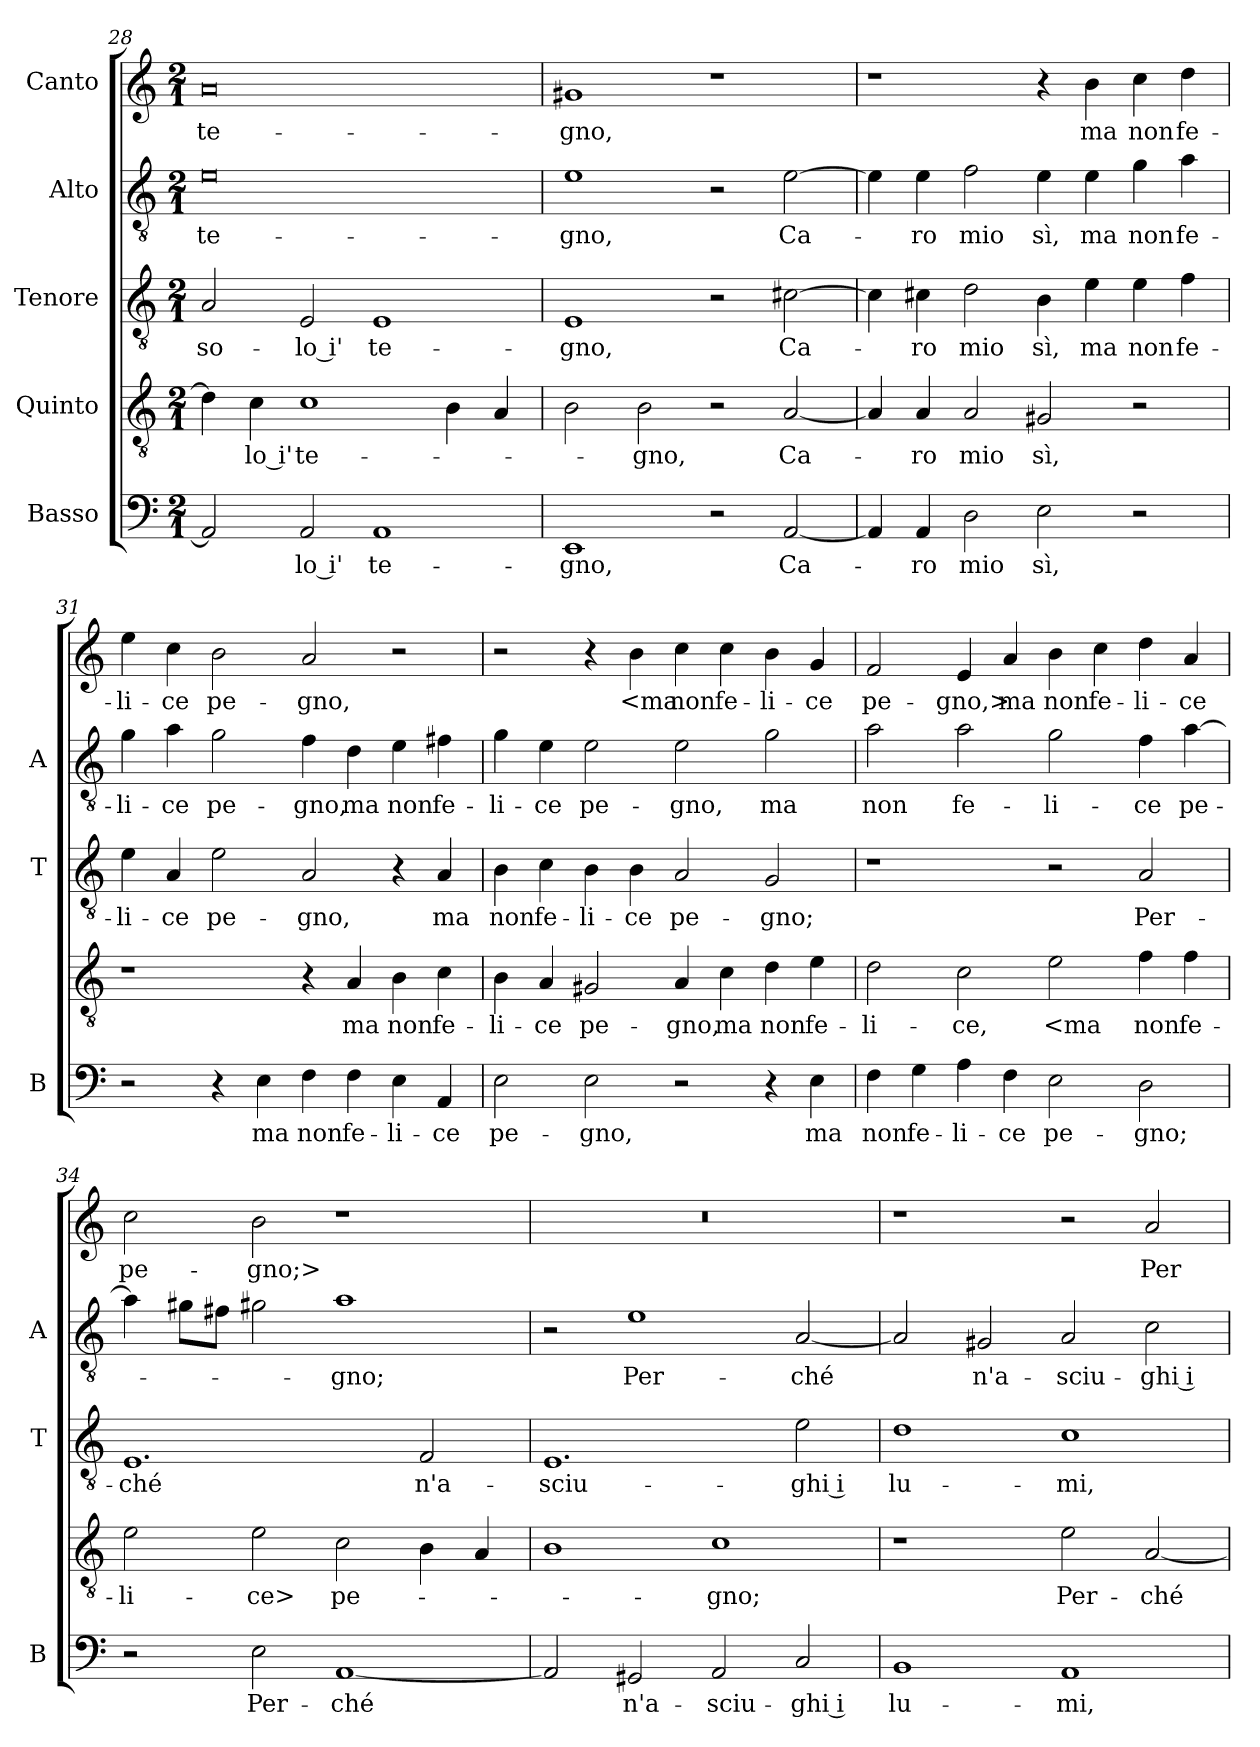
**kern	**text	**kern	**text	**kern	**text	**kern	**text	**kern	**text
*part5	*part5	*part4	*part4	*part3	*part3	*part2	*part2	*part1	*part1
*staff5	*staff5	*staff4	*staff4	*staff3	*staff3	*staff2	*staff2	*staff1	*staff1
*I"Basso	*	*I"Quinto	*	*I"Tenore	*	*I"Alto	*	*I"Canto	*
*I'B	*	*	*	*I'T	*	*I'A	*	*	*
*clefF4	*	*clefGv2	*	*clefGv2	*	*clefGv2	*	*clefG2	*
*k[]	*	*k[]	*	*k[]	*	*k[]	*	*k[]	*
*C:	*	*C:	*	*C:	*	*C:	*	*C:	*
*M2/1	*	*M2/1	*	*M2/1	*	*M2/1	*	*M2/1	*
=28	=28	=28	=28	=28	=28	=28	=28	=28	=28
2AA]	.	4d]	.	2A	so-	0e	te-	0a	te-
.	.	4c	-lo i'	.	.	.	.	.	.
2AA	-lo i'	1c	te-	2E	-lo i'	.	.	.	.
1AA	te-	.	.	1E	te-	.	.	.	.
.	.	4B	.	.	.	.	.	.	.
.	.	4A	.	.	.	.	.	.	.
=29	=29	=29	=29	=29	=29	=29	=29	=29	=29
1EE	-gno,	2B	.	1E	-gno,	1e	-gno,	1g#X	-gno,
.	.	2B	-gno,	.	.	.	.	.	.
2r	.	2r	.	2r	.	2r	.	1r	.
[2AA	Ca-	[2A	Ca-	[2c#X	Ca-	[2e	Ca-	.	.
=30	=30	=30	=30	=30	=30	=30	=30	=30	=30
4AA]	.	4A]	.	4c#]	.	4e]	.	1r	.
4AA	-ro	4A	-ro	4c#X	-ro	4e	-ro	.	.
2D	mio	2A	mio	2d	mio	2f	mio	.	.
2E	sì,	2G#X	sì,	4B	sì,	4e	sì,	4r	.
.	.	.	.	4e	ma	4e	ma	4b	ma
2r	.	2r	.	4e	non	4g	non	4cc	non
.	.	.	.	4f	fe-	4a	fe-	4dd	fe-
=31	=31	=31	=31	=31	=31	=31	=31	=31	=31
2r	.	1r	.	4e	-li-	4g	-li-	4ee	-li-
.	.	.	.	4A	-ce	4a	-ce	4cc	-ce
4r	.	.	.	2e	pe-	2g	pe-	2b	pe-
4E	ma	.	.	.	.	.	.	.	.
4F	non	4r	.	2A	-gno,	4f	-gno,	2a	-gno,
4F	fe-	4A	ma	.	.	4d	ma	.	.
4E	-li-	4B	non	4r	.	4e	non	2r	.
4AA	-ce	4c	fe-	4A	ma	4f#X	fe-	.	.
=32	=32	=32	=32	=32	=32	=32	=32	=32	=32
2E	pe-	4B	-li-	4B	non	4g	-li-	2r	.
.	.	4A	-ce	4c	fe-	4e	-ce	.	.
2E	-gno,	2G#X	pe-	4B	-li-	2e	pe-	4r	.
.	.	.	.	4B	-ce	.	.	4b	<ma
2r	.	4A	-gno,	2A	pe-	2e	-gno,	4cc	non
.	.	4c	ma	.	.	.	.	4cc	fe-
4r	.	4d	non	2G	-gno;	2g	ma	4b	-li-
4E	ma	4e	fe-	.	.	.	.	4g	-ce
=33	=33	=33	=33	=33	=33	=33	=33	=33	=33
4F	non	2d	-li-	1r	.	2a	non	2f	pe-
4G	fe-	.	.	.	.	.	.	.	.
4A	-li-	2c	-ce,	.	.	2a	fe-	4e	-gno,>
4F	-ce	.	.	.	.	.	.	4a	ma
2E	pe-	2e	<ma	2r	.	2g	-li-	4b	non
.	.	.	.	.	.	.	.	4cc	fe-
2D	-gno;	4f	non	2A	Per-	4f	-ce	4dd	-li-
.	.	4f	fe-	.	.	[4a	pe-	4a	-ce
=34	=34	=34	=34	=34	=34	=34	=34	=34	=34
2r	.	2e	-li-	1.E	-ché	4a]	.	2cc	pe-
.	.	.	.	.	.	8g#XL	.	.	.
.	.	.	.	.	.	8f#XJ	.	.	.
2E	Per-	2e	-ce>	.	.	2g#X	.	2b	-gno;>
[1AA	-ché	2c	pe-	.	.	1a	-gno;	1r	.
.	.	4B	.	2F	n'a-	.	.	.	.
.	.	4A	.	.	.	.	.	.	.
=35	=35	=35	=35	=35	=35	=35	=35	=35	=35
2AA]	.	1B	.	1.E	-sciu-	2r	.	0r	.
2GG#X	n'a-	.	.	.	.	1e	Per-	.	.
2AA	-sciu-	1c	-gno;	.	.	.	.	.	.
2C	-ghi i	.	.	2e	-ghi i	[2A	-ché	.	.
=36	=36	=36	=36	=36	=36	=36	=36	=36	=36
1BB	lu-	1r	.	1d	lu-	2A]	.	1r	.
.	.	.	.	.	.	2G#X	n'a-	.	.
1AA	-mi,	2e	Per-	1c	-mi,	2A	-sciu-	2r	.
.	.	[2A	-ché	.	.	2c	-ghi i	2a	Per-
=	=	=	=	=	=	=	=	=	=
*-	*-	*-	*-	*-	*-	*-	*-	*-	*-
